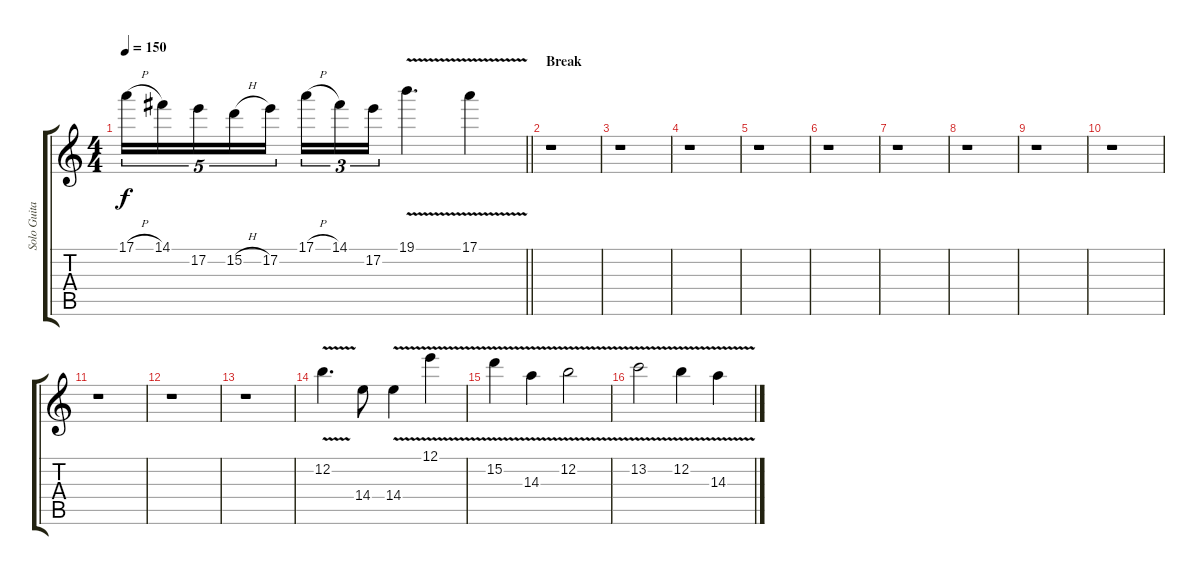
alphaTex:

\track ("Solo Guitar" "Solo Guita") {instrument overdrivenguitar}
\staff {score tabs}
\tuning (E4 B3 G3 D3 A2 E2) {hide}
\ts (4 4)
\tempo 150
\clef g2
\barLineRight lightlight
\ks c
17.1{h}.16{tu (5 4) dy f} 14.1.16{tu (5 4)} 17.2.16{tu (5 4)} 15.2{h}.16{tu (5 4)} 17.2.16{tu (5 4)} 17.1{h}.16{tu (3 2)} 14.1.16{tu (3 2)} 17.2.16{tu (3 2)} 19.1{v}.4{d} 17.1{v}.4 |
\section ("" "Break")
r.1 |
r.1 |
r.1 |
r.1 |
r.1 |
r.1 |
r.1 |
r.1 |
r.1 |
r.1 |
r.1 |
r.1 |
12.2{v}.4{d} 14.4.8 14.4{v}.4 12.1{v}.4 |
15.2{v}.4 14.3{v}.4 12.2{v}.2 |
13.2{v}.2 12.2{v}.4 14.3{v}.4
